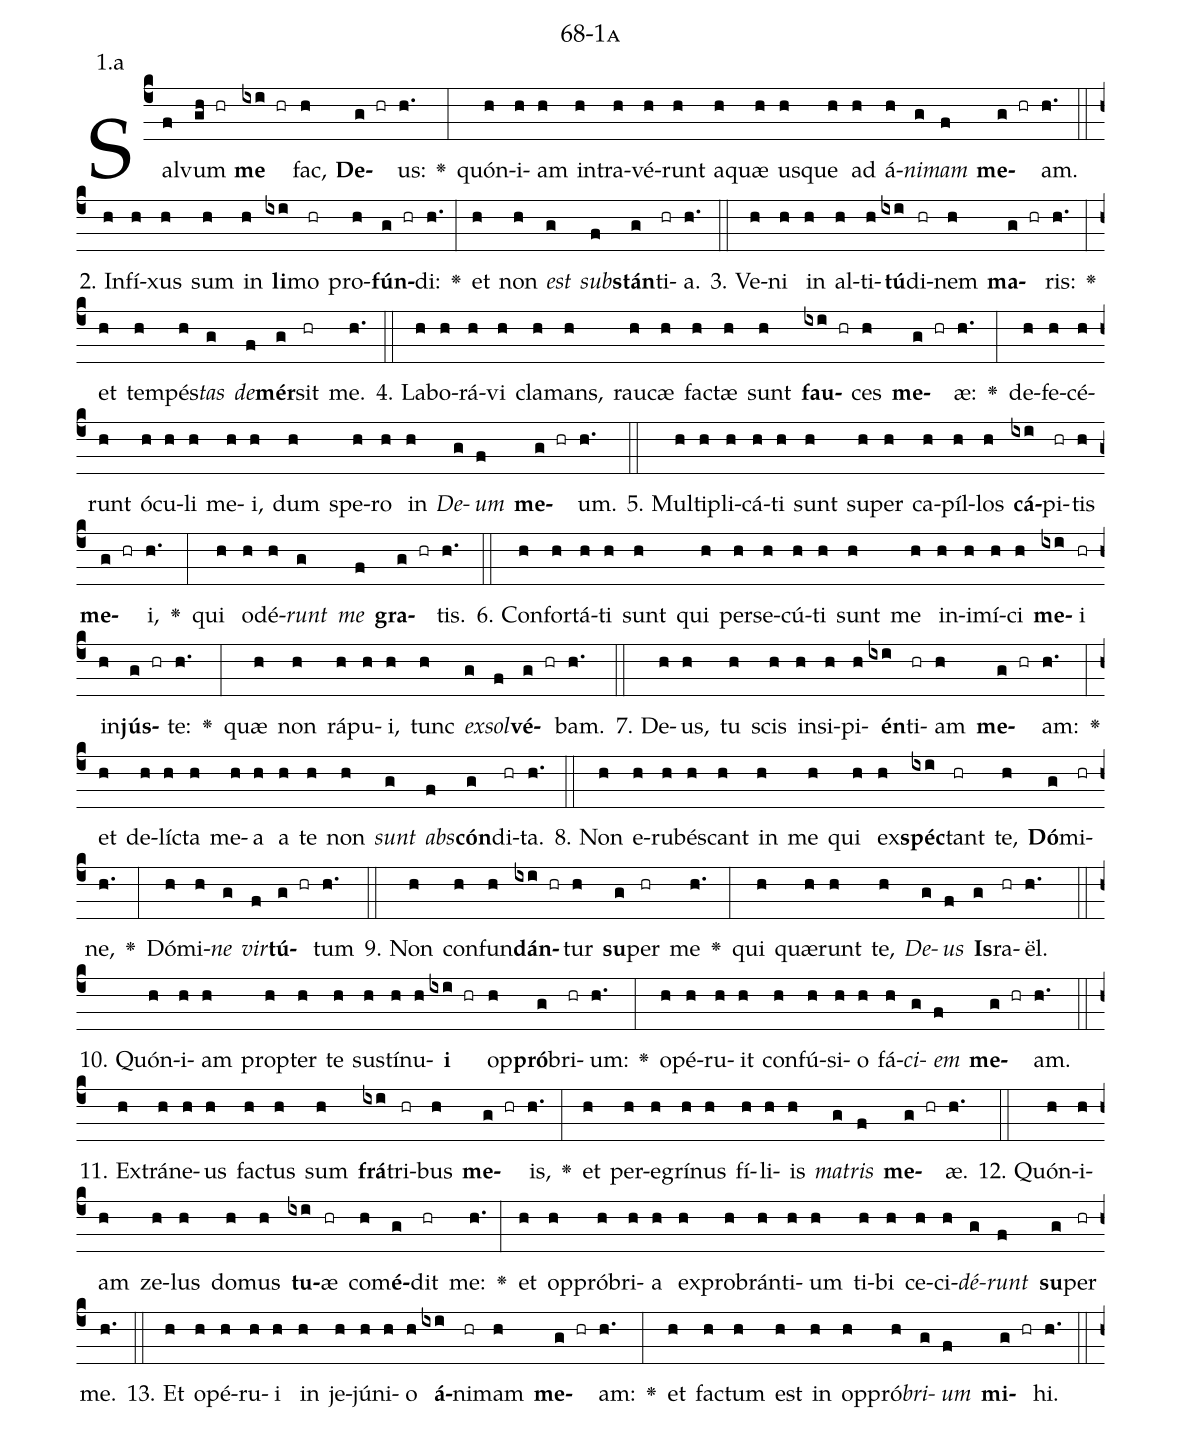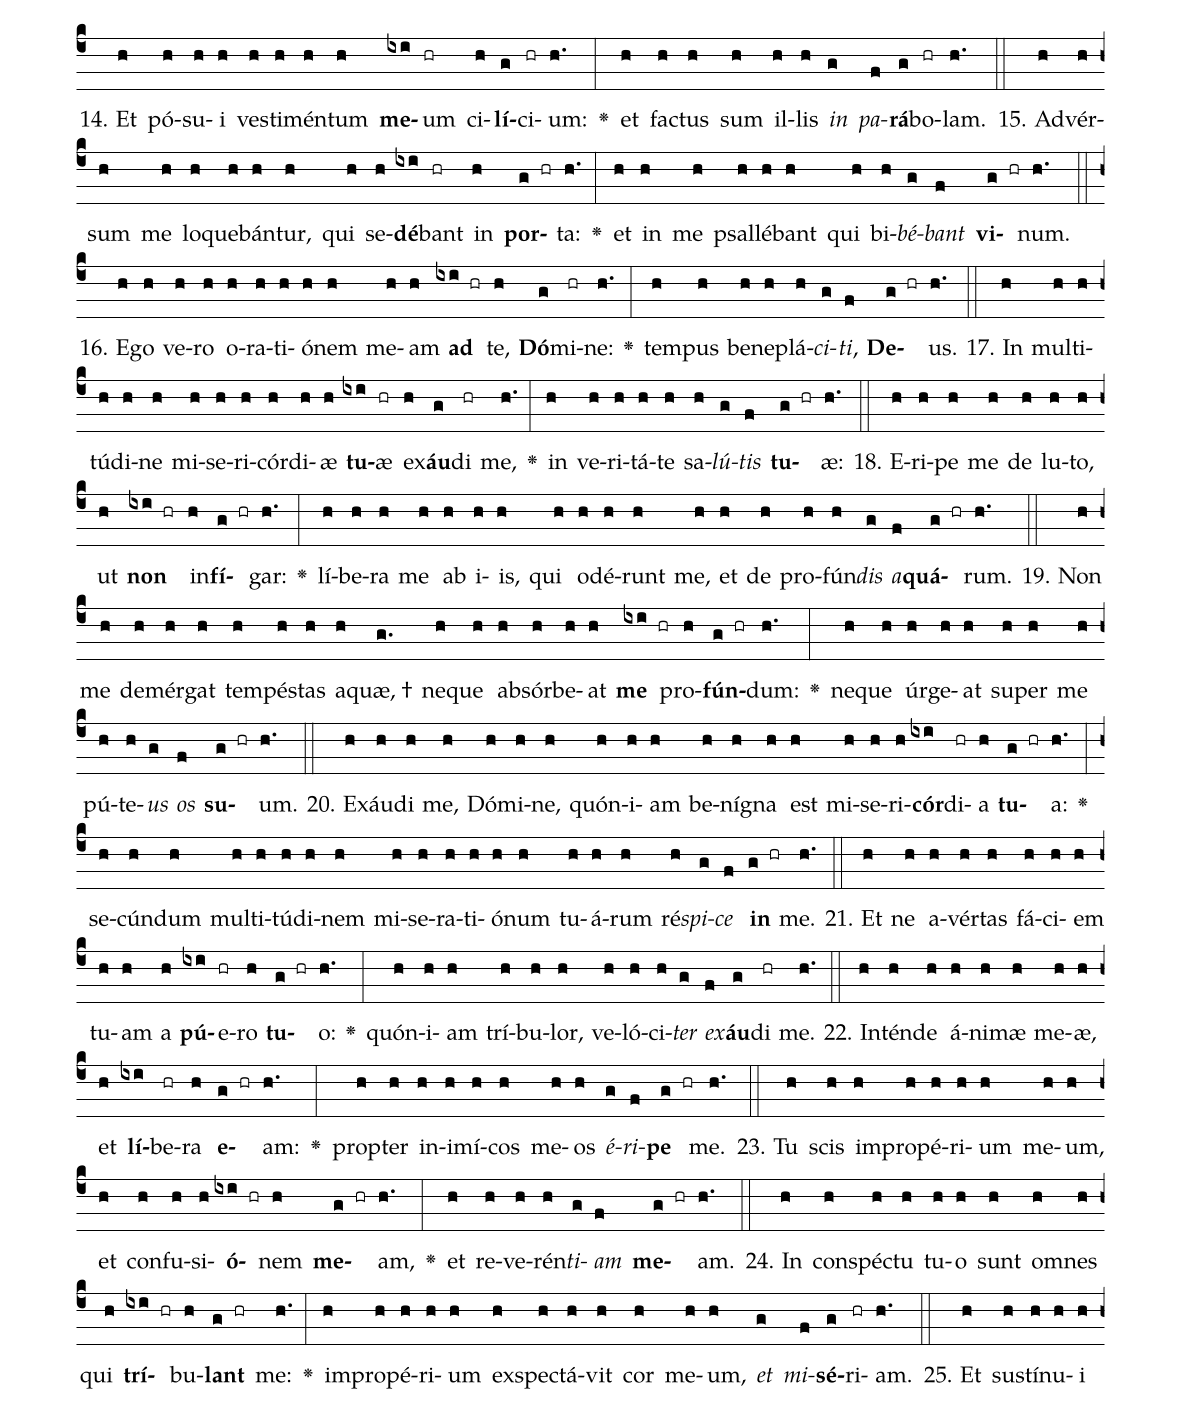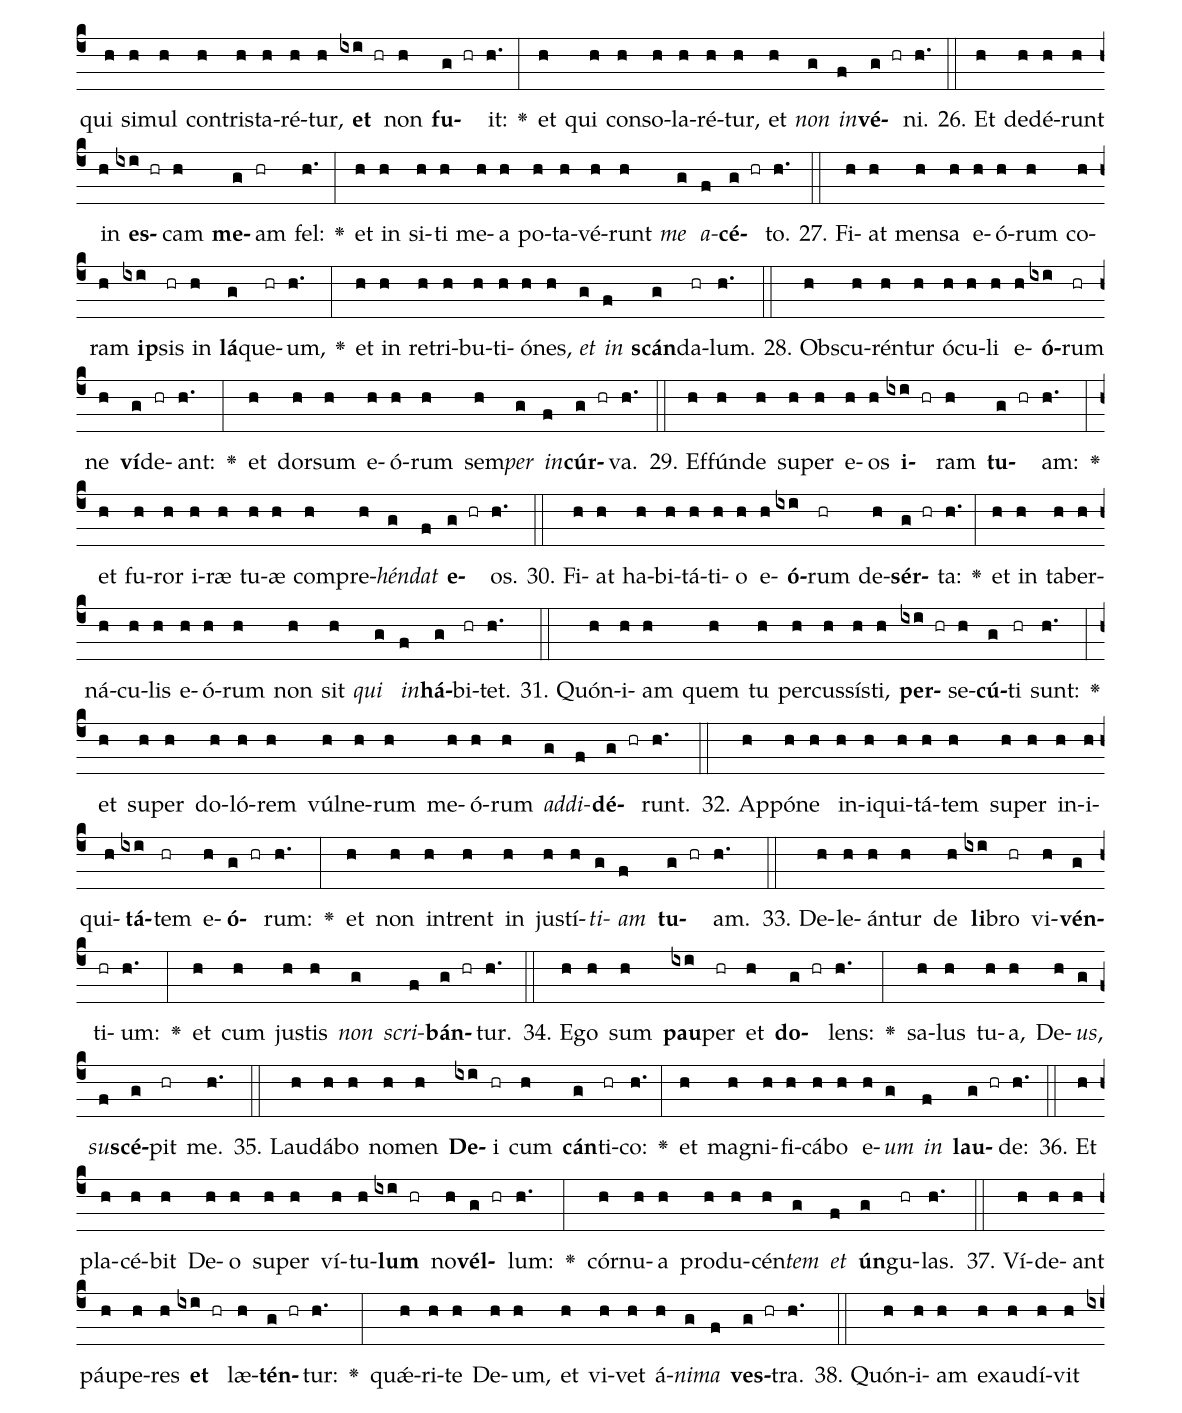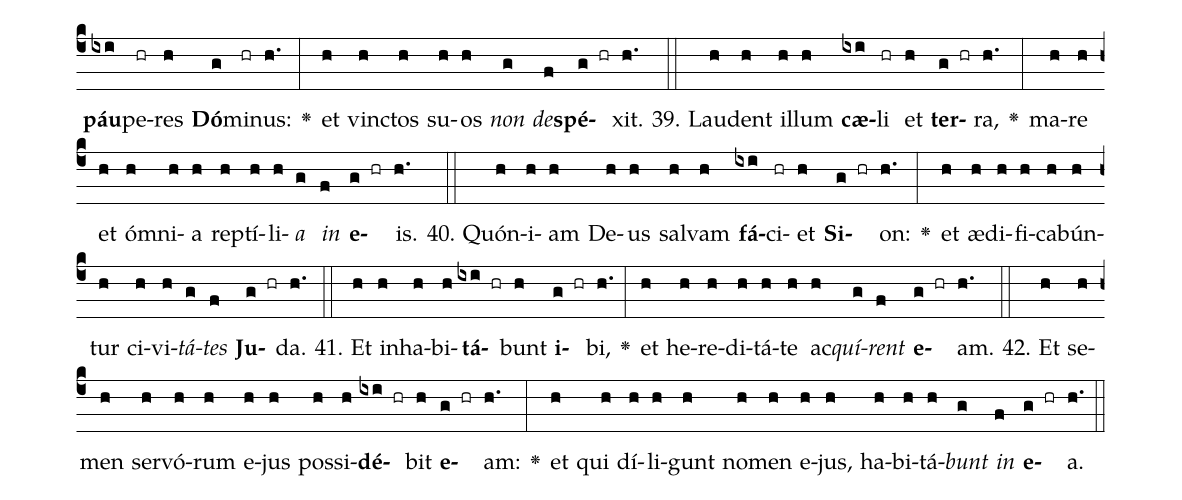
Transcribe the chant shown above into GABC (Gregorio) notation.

name: 68-1a;
annotation: 1.a;
%%
(c4)Sal(f)vum(gh hr) <b>me</b>(ixi hr) fac,(h) <b>De</b>(g hr)us:(h.) <v>\greheightstar</v>(:) quón(h)i(h)am(h) in(h)tra(h)vé(h)runt(h) a(h)quæ(h) us(h)que(h) ad(h) á(h)<i>ni</i>(g)<i>mam</i>(f) <b>me</b>(g hr)am.(h.) (::)
2. In(h)fí(h)xus(h) sum(h) in(h) <b>li</b>(ixi)mo(hr) pro(h)<b>fún</b>(g hr)di:(h.) <v>\greheightstar</v>(:) et(h) non(h) <i>est</i>(g) <i>sub</i>(f)<b>stán</b>(g)ti(hr)a.(h.) (::)
3. Ve(h)ni(h) in(h) al(h)ti(h)<b>tú</b>(ixi)di(hr)nem(h) <b>ma</b>(g hr)ris:(h.) <v>\greheightstar</v>(:) et(h) tem(h)pés(h)<i>tas</i>(g) <i>de</i>(f)<b>mér</b>(g)sit(hr) me.(h.) (::)
4. La(h)bo(h)rá(h)vi(h) cla(h)mans,(h) rau(h)cæ(h) fac(h)tæ(h) sunt(h) <b>fau</b>(ixi hr)ces(h) <b>me</b>(g hr)æ:(h.) <v>\greheightstar</v>(:) de(h)fe(h)cé(h)runt(h) ó(h)cu(h)li(h) me(h)i,(h) dum(h) spe(h)ro(h) in(h) <i>De</i>(g)<i>um</i>(f) <b>me</b>(g hr)um.(h.) (::)
5. Mul(h)ti(h)pli(h)cá(h)ti(h) sunt(h) su(h)per(h) ca(h)píl(h)los(h) <b>cá</b>(ixi)pi(hr)tis(h) <b>me</b>(g hr)i,(h.) <v>\greheightstar</v>(:) qui(h) o(h)dé(h)<i>runt</i>(g) <i>me</i>(f) <b>gra</b>(g hr)tis.(h.) (::)
6. Con(h)for(h)tá(h)ti(h) sunt(h) qui(h) per(h)se(h)cú(h)ti(h) sunt(h) me(h) in(h)i(h)mí(h)ci(h) <b>me</b>(ixi)i(hr) in(h)<b>jús</b>(g hr)te:(h.) <v>\greheightstar</v>(:) quæ(h) non(h) rá(h)pu(h)i,(h) tunc(h) <i>ex</i>(g)<i>sol</i>(f)<b>vé</b>(g hr)bam.(h.) (::)
7. De(h)us,(h) tu(h) scis(h) in(h)si(h)pi(h)<b>én</b>(ixi)ti(hr)am(h) <b>me</b>(g hr)am:(h.) <v>\greheightstar</v>(:) et(h) de(h)líc(h)ta(h) me(h)a(h) a(h) te(h) non(h) <i>sunt</i>(g) <i>abs</i>(f)<b>cón</b>(g)di(hr)ta.(h.) (::)
8. Non(h) e(h)ru(h)bés(h)cant(h) in(h) me(h) qui(h) ex(h)<b>spéc</b>(ixi)tant(hr) te,(h) <b>Dó</b>(g)mi(hr)ne,(h.) <v>\greheightstar</v>(:) Dó(h)mi(h)<i>ne</i>(g) <i>vir</i>(f)<b>tú</b>(g hr)tum(h.) (::)
9. Non(h) con(h)fun(h)<b>dán</b>(ixi hr)tur(h) <b>su</b>(g)per(hr) me(h.) <v>\greheightstar</v>(:) qui(h) quæ(h)runt(h) te,(h) <i>De</i>(g)<i>us</i>(f) <b>Is</b>(g)ra(hr)ël.(h.) (::)
10. Quón(h)i(h)am(h) prop(h)ter(h) te(h) sus(h)tí(h)nu(h)<b>i</b>(ixi hr) op(h)<b>pró</b>(g)bri(hr)um:(h.) <v>\greheightstar</v>(:) o(h)pé(h)ru(h)it(h) con(h)fú(h)si(h)o(h) fá(h)<i>ci</i>(g)<i>em</i>(f) <b>me</b>(g hr)am.(h.) (::)
11. Ex(h)trá(h)ne(h)us(h) fac(h)tus(h) sum(h) <b>frá</b>(ixi)tri(hr)bus(h) <b>me</b>(g hr)is,(h.) <v>\greheightstar</v>(:) et(h) per(h)e(h)grí(h)nus(h) fí(h)li(h)is(h) <i>ma</i>(g)<i>tris</i>(f) <b>me</b>(g hr)æ.(h.) (::)
12. Quón(h)i(h)am(h) ze(h)lus(h) do(h)mus(h) <b>tu</b>(ixi)æ(hr) com(h)<b>é</b>(g)dit(hr) me:(h.) <v>\greheightstar</v>(:) et(h) op(h)pró(h)bri(h)a(h) ex(h)pro(h)brán(h)ti(h)um(h) ti(h)bi(h) ce(h)ci(h)<i>dé</i>(g)<i>runt</i>(f) <b>su</b>(g)per(hr) me.(h.) (::)
13. Et(h) o(h)pé(h)ru(h)i(h) in(h) je(h)jú(h)ni(h)o(h) <b>á</b>(ixi)ni(hr)mam(h) <b>me</b>(g hr)am:(h.) <v>\greheightstar</v>(:) et(h) fac(h)tum(h) est(h) in(h) op(h)pró(h)<i>bri</i>(g)<i>um</i>(f) <b>mi</b>(g hr)hi.(h.) (::)
14. Et(h) pó(h)su(h)i(h) ves(h)ti(h)mén(h)tum(h) <b>me</b>(ixi)um(hr) ci(h)<b>lí</b>(g)ci(hr)um:(h.) <v>\greheightstar</v>(:) et(h) fac(h)tus(h) sum(h) il(h)lis(h) <i>in</i>(g) <i>pa</i>(f)<b>rá</b>(g)bo(hr)lam.(h.) (::)
15. Ad(h)vér(h)sum(h) me(h) lo(h)que(h)bán(h)tur,(h) qui(h) se(h)<b>dé</b>(ixi)bant(hr) in(h) <b>por</b>(g hr)ta:(h.) <v>\greheightstar</v>(:) et(h) in(h) me(h) psal(h)lé(h)bant(h) qui(h) bi(h)<i>bé</i>(g)<i>bant</i>(f) <b>vi</b>(g hr)num.(h.) (::)
16. E(h)go(h) ve(h)ro(h) o(h)ra(h)ti(h)ó(h)nem(h) me(h)am(h) <b>ad</b>(ixi hr) te,(h) <b>Dó</b>(g)mi(hr)ne:(h.) <v>\greheightstar</v>(:) tem(h)pus(h) be(h)ne(h)plá(h)<i>ci</i>(g)<i>ti</i>,(f) <b>De</b>(g hr)us.(h.) (::)
17. In(h) mul(h)ti(h)tú(h)di(h)ne(h) mi(h)se(h)ri(h)cór(h)di(h)æ(h) <b>tu</b>(ixi)æ(hr) ex(h)<b>áu</b>(g)di(hr) me,(h.) <v>\greheightstar</v>(:) in(h) ve(h)ri(h)tá(h)te(h) sa(h)<i>lú</i>(g)<i>tis</i>(f) <b>tu</b>(g hr)æ:(h.) (::)
18. E(h)ri(h)pe(h) me(h) de(h) lu(h)to,(h) ut(h) <b>non</b>(ixi hr) in(h)<b>fí</b>(g hr)gar:(h.) <v>\greheightstar</v>(:) lí(h)be(h)ra(h) me(h) ab(h) i(h)is,(h) qui(h) o(h)dé(h)runt(h) me,(h) et(h) de(h) pro(h)fún(h)<i>dis</i>(g) <i>a</i>(f)<b>quá</b>(g hr)rum.(h.) (::)
19. Non(h) me(h) de(h)mér(h)gat(h) tem(h)pés(h)tas(h) a(h)quæ, †(g.) ne(h)que(h) ab(h)sór(h)be(h)at(h) <b>me</b>(ixi hr) pro(h)<b>fún</b>(g hr)dum:(h.) <v>\greheightstar</v>(:) ne(h)que(h) úr(h)ge(h)at(h) su(h)per(h) me(h) pú(h)te(h)<i>us</i>(g) <i>os</i>(f) <b>su</b>(g hr)um.(h.) (::)
20. Ex(h)áu(h)di(h) me,(h) Dó(h)mi(h)ne,(h) quón(h)i(h)am(h) be(h)ní(h)gna(h) est(h) mi(h)se(h)ri(h)<b>cór</b>(ixi)di(hr)a(h) <b>tu</b>(g hr)a:(h.) <v>\greheightstar</v>(:) se(h)cún(h)dum(h) mul(h)ti(h)tú(h)di(h)nem(h) mi(h)se(h)ra(h)ti(h)ó(h)num(h) tu(h)á(h)rum(h) ré(h)<i>spi</i>(g)<i>ce</i>(f) <b>in</b>(g hr) me.(h.) (::)
21. Et(h) ne(h) a(h)vér(h)tas(h) fá(h)ci(h)em(h) tu(h)am(h) a(h) <b>pú</b>(ixi)e(hr)ro(h) <b>tu</b>(g hr)o:(h.) <v>\greheightstar</v>(:) quón(h)i(h)am(h) trí(h)bu(h)lor,(h) ve(h)ló(h)ci(h)<i>ter</i>(g) <i>ex</i>(f)<b>áu</b>(g)di(hr) me.(h.) (::)
22. In(h)tén(h)de(h) á(h)ni(h)mæ(h) me(h)æ,(h) et(h) <b>lí</b>(ixi)be(hr)ra(h) <b>e</b>(g hr)am:(h.) <v>\greheightstar</v>(:) prop(h)ter(h) in(h)i(h)mí(h)cos(h) me(h)os(h) <i>é</i>(g)<i>ri</i>(f)<b>pe</b>(g hr) me.(h.) (::)
23. Tu(h) scis(h) im(h)pro(h)pé(h)ri(h)um(h) me(h)um,(h) et(h) con(h)fu(h)si(h)<b>ó</b>(ixi hr)nem(h) <b>me</b>(g hr)am,(h.) <v>\greheightstar</v>(:) et(h) re(h)ve(h)rén(h)<i>ti</i>(g)<i>am</i>(f) <b>me</b>(g hr)am.(h.) (::)
24. In(h) con(h)spéc(h)tu(h) tu(h)o(h) sunt(h) om(h)nes(h) qui(h) <b>trí</b>(ixi hr)bu(h)<b>lant</b>(g hr) me:(h.) <v>\greheightstar</v>(:) im(h)pro(h)pé(h)ri(h)um(h) ex(h)spec(h)tá(h)vit(h) cor(h) me(h)um,(h) <i>et</i>(g) <i>mi</i>(f)<b>sé</b>(g)ri(hr)am.(h.) (::)
25. Et(h) sus(h)tí(h)nu(h)i(h) qui(h) si(h)mul(h) con(h)tris(h)ta(h)ré(h)tur,(h) <b>et</b>(ixi hr) non(h) <b>fu</b>(g hr)it:(h.) <v>\greheightstar</v>(:) et(h) qui(h) con(h)so(h)la(h)ré(h)tur,(h) et(h) <i>non</i>(g) <i>in</i>(f)<b>vé</b>(g hr)ni.(h.) (::)
26. Et(h) de(h)dé(h)runt(h) in(h) <b>es</b>(ixi hr)cam(h) <b>me</b>(g)am(hr) fel:(h.) <v>\greheightstar</v>(:) et(h) in(h) si(h)ti(h) me(h)a(h) po(h)ta(h)vé(h)runt(h) <i>me</i>(g) <i>a</i>(f)<b>cé</b>(g hr)to.(h.) (::)
27. Fi(h)at(h) men(h)sa(h) e(h)ó(h)rum(h) co(h)ram(h) <b>ip</b>(ixi)sis(hr) in(h) <b>lá</b>(g)que(hr)um,(h.) <v>\greheightstar</v>(:) et(h) in(h) re(h)tri(h)bu(h)ti(h)ó(h)nes,(h) <i>et</i>(g) <i>in</i>(f) <b>scán</b>(g)da(hr)lum.(h.) (::)
28. Obs(h)cu(h)rén(h)tur(h) ó(h)cu(h)li(h) e(h)<b>ó</b>(ixi)rum(hr) ne(h) <b>ví</b>(g)de(hr)ant:(h.) <v>\greheightstar</v>(:) et(h) dor(h)sum(h) e(h)ó(h)rum(h) sem(h)<i>per</i>(g) <i>in</i>(f)<b>cúr</b>(g hr)va.(h.) (::)
29. Ef(h)fún(h)de(h) su(h)per(h) e(h)os(h) <b>i</b>(ixi hr)ram(h) <b>tu</b>(g hr)am:(h.) <v>\greheightstar</v>(:) et(h) fu(h)ror(h) i(h)ræ(h) tu(h)æ(h) com(h)pre(h)<i>hén</i>(g)<i>dat</i>(f) <b>e</b>(g hr)os.(h.) (::)
30. Fi(h)at(h) ha(h)bi(h)tá(h)ti(h)o(h) e(h)<b>ó</b>(ixi)rum(hr) de(h)<b>sér</b>(g hr)ta:(h.) <v>\greheightstar</v>(:) et(h) in(h) ta(h)ber(h)ná(h)cu(h)lis(h) e(h)ó(h)rum(h) non(h) sit(h) <i>qui</i>(g) <i>in</i>(f)<b>há</b>(g)bi(hr)tet.(h.) (::)
31. Quón(h)i(h)am(h) quem(h) tu(h) per(h)cus(h)sís(h)ti,(h) <b>per</b>(ixi hr)se(h)<b>cú</b>(g)ti(hr) sunt:(h.) <v>\greheightstar</v>(:) et(h) su(h)per(h) do(h)ló(h)rem(h) vúl(h)ne(h)rum(h) me(h)ó(h)rum(h) <i>ad</i>(g)<i>di</i>(f)<b>dé</b>(g hr)runt.(h.) (::)
32. Ap(h)pó(h)ne(h) in(h)i(h)qui(h)tá(h)tem(h) su(h)per(h) in(h)i(h)qui(h)<b>tá</b>(ixi)tem(hr) e(h)<b>ó</b>(g hr)rum:(h.) <v>\greheightstar</v>(:) et(h) non(h) in(h)trent(h) in(h) jus(h)tí(h)<i>ti</i>(g)<i>am</i>(f) <b>tu</b>(g hr)am.(h.) (::)
33. De(h)le(h)án(h)tur(h) de(h) <b>li</b>(ixi)bro(hr) vi(h)<b>vén</b>(g)ti(hr)um:(h.) <v>\greheightstar</v>(:) et(h) cum(h) jus(h)tis(h) <i>non</i>(g) <i>scri</i>(f)<b>bán</b>(g hr)tur.(h.) (::)
34. E(h)go(h) sum(h) <b>pau</b>(ixi)per(hr) et(h) <b>do</b>(g hr)lens:(h.) <v>\greheightstar</v>(:) sa(h)lus(h) tu(h)a,(h) De(h)<i>us</i>,(g) <i>su</i>(f)<b>scé</b>(g)pit(hr) me.(h.) (::)
35. Lau(h)dá(h)bo(h) no(h)men(h) <b>De</b>(ixi)i(hr) cum(h) <b>cán</b>(g)ti(hr)co:(h.) <v>\greheightstar</v>(:) et(h) ma(h)gni(h)fi(h)cá(h)bo(h) e(h)<i>um</i>(g) <i>in</i>(f) <b>lau</b>(g hr)de:(h.) (::)
36. Et(h) pla(h)cé(h)bit(h) De(h)o(h) su(h)per(h) ví(h)tu(h)<b>lum</b>(ixi hr) no(h)<b>vél</b>(g hr)lum:(h.) <v>\greheightstar</v>(:) cór(h)nu(h)a(h) pro(h)du(h)cén(h)<i>tem</i>(g) <i>et</i>(f) <b>ún</b>(g)gu(hr)las.(h.) (::)
37. Ví(h)de(h)ant(h) páu(h)pe(h)res(h) <b>et</b>(ixi hr) læ(h)<b>tén</b>(g hr)tur:(h.) <v>\greheightstar</v>(:) quǽ(h)ri(h)te(h) De(h)um,(h) et(h) vi(h)vet(h) á(h)<i>ni</i>(g)<i>ma</i>(f) <b>ves</b>(g hr)tra.(h.) (::)
38. Quón(h)i(h)am(h) ex(h)au(h)dí(h)vit(h) <b>páu</b>(ixi)pe(hr)res(h) <b>Dó</b>(g)mi(hr)nus:(h.) <v>\greheightstar</v>(:) et(h) vinc(h)tos(h) su(h)os(h) <i>non</i>(g) <i>de</i>(f)<b>spé</b>(g hr)xit.(h.) (::)
39. Lau(h)dent(h) il(h)lum(h) <b>cæ</b>(ixi)li(hr) et(h) <b>ter</b>(g hr)ra,(h.) <v>\greheightstar</v>(:) ma(h)re(h) et(h) óm(h)ni(h)a(h) rep(h)tí(h)li(h)<i>a</i>(g) <i>in</i>(f) <b>e</b>(g hr)is.(h.) (::)
40. Quón(h)i(h)am(h) De(h)us(h) sal(h)vam(h) <b>fá</b>(ixi)ci(hr)et(h) <b>Si</b>(g hr)on:(h.) <v>\greheightstar</v>(:) et(h) æ(h)di(h)fi(h)ca(h)bún(h)tur(h) ci(h)vi(h)<i>tá</i>(g)<i>tes</i>(f) <b>Ju</b>(g hr)da.(h.) (::)
41. Et(h) in(h)ha(h)bi(h)<b>tá</b>(ixi hr)bunt(h) <b>i</b>(g hr)bi,(h.) <v>\greheightstar</v>(:) et(h) he(h)re(h)di(h)tá(h)te(h) ac(h)<i>quí</i>(g)<i>rent</i>(f) <b>e</b>(g hr)am.(h.) (::)
42. Et(h) se(h)men(h) ser(h)vó(h)rum(h) e(h)jus(h) pos(h)si(h)<b>dé</b>(ixi hr)bit(h) <b>e</b>(g hr)am:(h.) <v>\greheightstar</v>(:) et(h) qui(h) dí(h)li(h)gunt(h) no(h)men(h) e(h)jus,(h) ha(h)bi(h)tá(h)<i>bunt</i>(g) <i>in</i>(f) <b>e</b>(g hr)a.(h.) (::)
